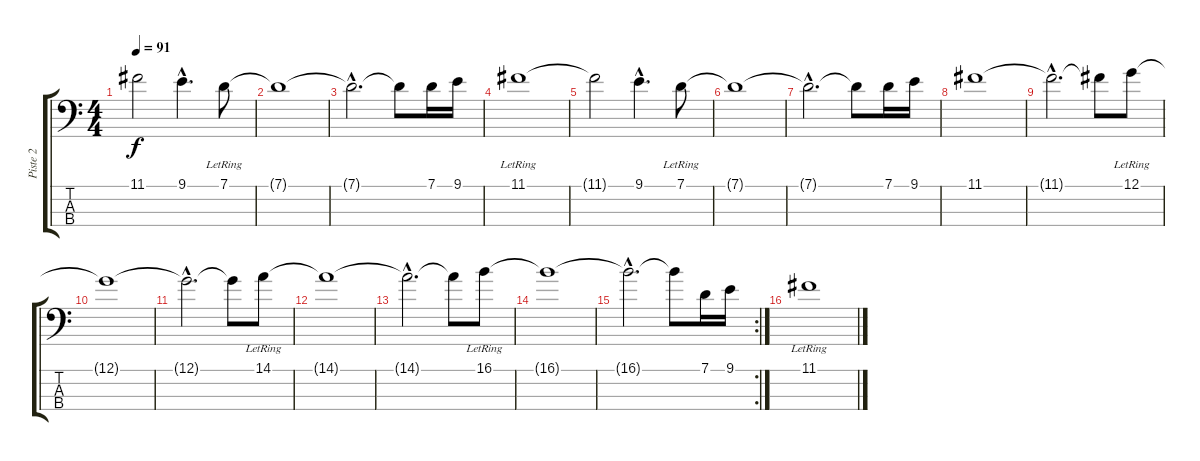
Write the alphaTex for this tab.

\track ("Piste 2" "Piste 2") {instrument acousticguitarnylon}
\staff {score tabs}
\tuning (G2 D2 A1 E1) {hide}
\ts (4 4)
\tempo 91
\clef f4
\ks c
11.1{t}.2{dy f} 9.1{hac}.4{d} 7.1{lr}.8 |
7.1{t}.1 |
7.1{hac t}.2{d} 7.1{t}.8 7.1.16 9.1.16 |
11.1{lr}.1 |
11.1{t}.2 9.1{hac}.4{d} 7.1{lr}.8 |
7.1{t}.1 |
7.1{hac t}.2{d} 7.1{t}.8 7.1.16 9.1.16 |
11.1.1 |
11.1{hac t}.2{d} 11.1{t}.8 12.1{lr}.8 |
12.1{t}.1 |
12.1{hac t}.2{d} 12.1{t}.8 14.1{lr}.8 |
14.1{t}.1 |
14.1{hac t}.2{d} 14.1{t}.8 16.1{lr}.8 |
16.1{t}.1 |
\rc 2
16.1{hac t}.2{d} 16.1{t}.8 7.1.16 9.1.16 |
11.1{lr}.1
